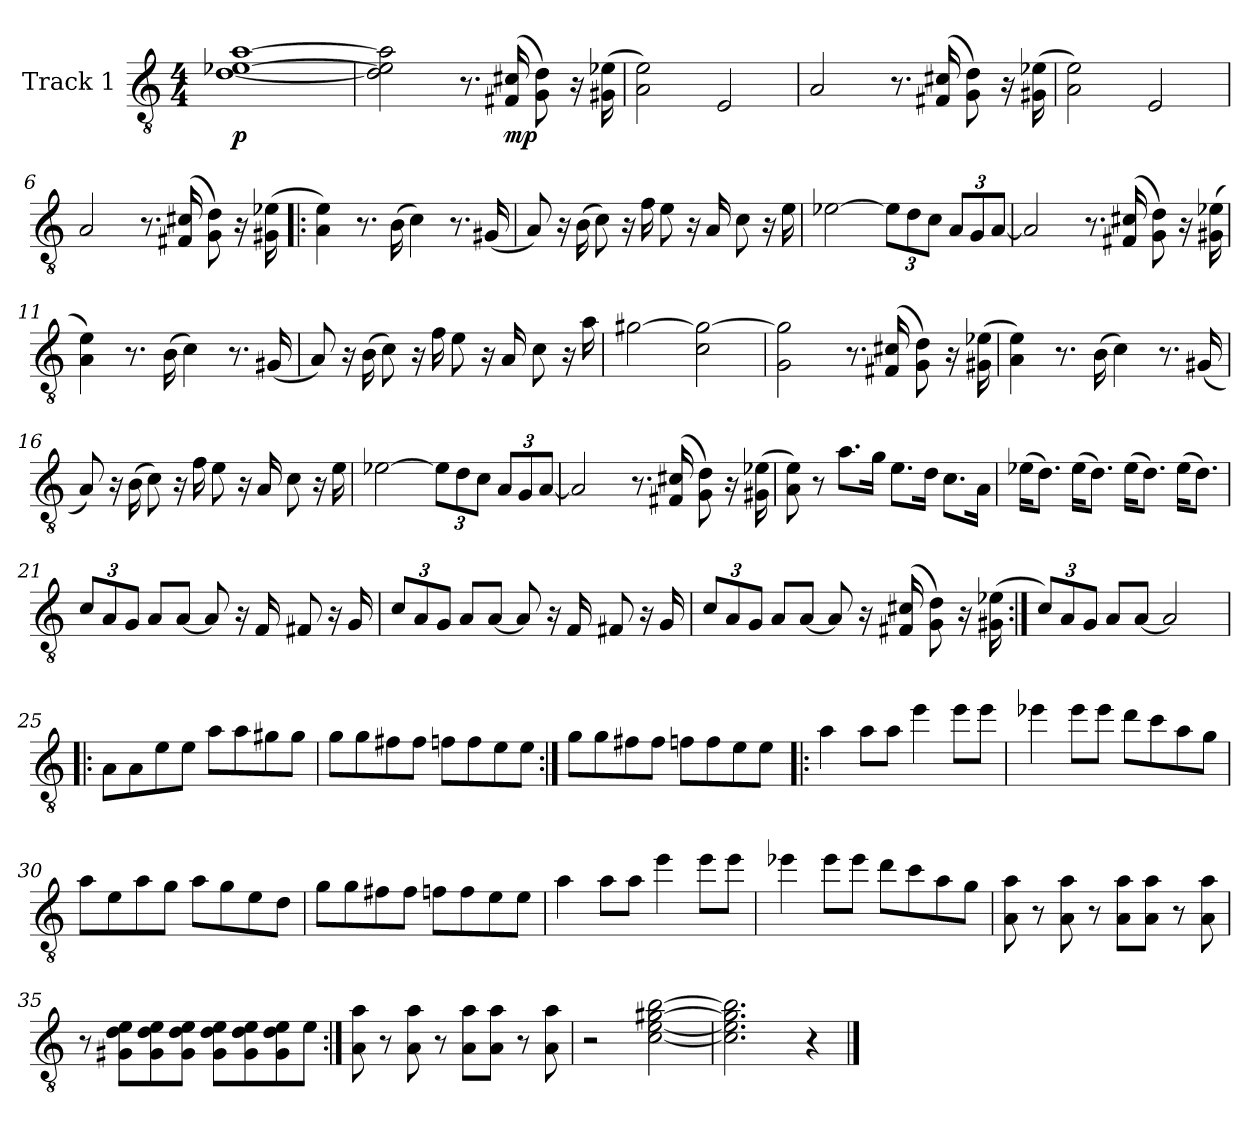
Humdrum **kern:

**kern	**dynam
*part1	*part1
*staff1	*staff1
*I"Track 1	*
*clefGv2	*
*k[]	*
*M4/4	*
*MM120	*
=1	=1
!	!LO:DY:b
[1d [1e-X [1a	p
=2	=2
2d\] 2e-\] 2a\]	.
8.r	.
!	!LO:DY:b
(>16F#X/ 16c#X/	mp
8G\ 8d\)	.
16r	.
(>16G#X\ 16e-X\	.
=3	=3
2A\ 2e\)	.
2E/	.
=4	=4
2A/	.
8.r	.
(>16F#X/ 16c#X/	.
8G\ 8d\)	.
16r	.
(>16G#X\ 16e-X\	.
=5	=5
2A\ 2e\)	.
2E/	.
=6	=6
2A/	.
8.r	.
(>16F#X/ 16c#X/	.
8G\ 8d\)	.
16r	.
(>16G#X\ 16e-X\	.
=7!|:	=7!|:
4A\ 4e\)	.
8.r	.
(>16B\	.
4c\)	.
8.r	.
(<16G#X/	.
!!LO:LB:g=z
=8	=8
8A/)	.
16r	.
(>16B\	.
8c\)	.
16r	.
16f\	.
8e\	.
16r	.
16A/	.
8c\	.
16r	.
16e\	.
=9	=9
[2e-X\	.
*Xbrackettup	*
12e-\L]	.
12d\	.
12c\J	.
12A/L	.
12G/	.
[12A/J	.
=10	=10
2A/]	.
8.r	.
(>16F#X/ 16c#X/	.
8G\ 8d\)	.
16r	.
(>16G#X\ 16e-X\	.
=11	=11
4A\ 4e\)	.
8.r	.
(>16B\	.
4c\)	.
8.r	.
(<16G#X/	.
!!LO:LB:g=z
=12	=12
8A/)	.
16r	.
(>16B\	.
8c\)	.
16r	.
16f\	.
8e\	.
16r	.
16A/	.
8c\	.
16r	.
16a\	.
=13	=13
[2g#X\	.
2c\ 2g#\_	.
=14	=14
2G\ 2g#\]	.
8.r	.
(>16F#X/ 16c#X/	.
8G\ 8d\)	.
16r	.
(>16G#X\ 16e-X\	.
=15	=15
4A\ 4e\)	.
8.r	.
(>16B\	.
4c\)	.
8.r	.
(<16G#X/	.
=16	=16
8A/)	.
16r	.
(>16B\	.
8c\)	.
16r	.
16f\	.
8e\	.
16r	.
16A/	.
8c\	.
16r	.
16e\	.
!!LO:LB:g=z
=17	=17
[2e-X\	.
12e-\L]	.
12d\	.
12c\J	.
12A/L	.
12G/	.
[12A/J	.
=18	=18
2A/]	.
8.r	.
(>16F#X/ 16c#X/	.
8G\ 8d\)	.
16r	.
(>16G#X\ 16e-X\	.
=19	=19
8A\ 8e\)	.
8r	.
8.a\L	.
16g\Jk	.
8.e\L	.
16d\Jk	.
8.c\L	.
16A\Jk	.
=20	=20
(>16e-X\KL	.
8.d\J)	.
(>16e-\KL	.
8.d\J)	.
(>16e-\KL	.
8.d\J)	.
(>16e-\KL	.
8.d\J)	.
!!LO:LB:g=z
=21	=21
12c/L	.
12A/	.
12G/J	.
8A/L	.
[8A/J	.
8A/]	.
16r	.
16F/	.
8F#X/	.
16r	.
16G/	.
=22	=22
12c/L	.
12A/	.
12G/J	.
8A/L	.
[8A/J	.
8A/]	.
16r	.
16F/	.
8F#X/	.
16r	.
16G/	.
=23	=23
12c/L	.
12A/	.
12G/J	.
8A/L	.
[8A/J	.
8A/]	.
16r	.
(>16F#X/ 16c#X/	.
8G\ 8d\)	.
16r	.
(>16G#X\ 16e-X\	.
!!LO:LB:g=z
=24:|!	=24:|!
12c/L)	.
12A/	.
12G/J	.
8A/L	.
[8A/J	.
2A/]	.
=25!|:	=25!|:
*MM164	*
8A\L	.
8A\	.
8e\	.
8e\J	.
8a\L	.
8a\	.
8g#X\	.
8g#\J	.
=26	=26
8g\L	.
8g\	.
8f#X\	.
8f#\J	.
8fn\L	.
8f\	.
8e\	.
8e\J	.
=27:|!	=27:|!
8g\L	.
8g\	.
8f#X\	.
8f#\J	.
8fn\L	.
8f\	.
8e\	.
8e\J	.
=28!|:	=28!|:
4a\	.
8a\L	.
8a\J	.
4ee\	.
8ee\L	.
8ee\J	.
!!LO:LB:g=z
=29	=29
4ee-X\	.
8ee-\L	.
8ee-\J	.
8dd\L	.
8cc\	.
8a\	.
8g\J	.
=30	=30
8a\L	.
8e\	.
8a\	.
8g\J	.
8a\L	.
8g\	.
8e\	.
8d\J	.
=31	=31
8g\L	.
8g\	.
8f#X\	.
8f#\J	.
8fn\L	.
8f\	.
8e\	.
8e\J	.
=32	=32
4a\	.
8a\L	.
8a\J	.
4ee\	.
8ee\L	.
8ee\J	.
=33	=33
4ee-X\	.
8ee-\L	.
8ee-\J	.
8dd\L	.
8cc\	.
8a\	.
8g\J	.
!!LO:LB:g=z
=34	=34
8A\ 8a\	.
8r	.
8A\ 8a\	.
8r	.
8A\ 8a\L	.
8A\ 8a\J	.
8r	.
8A\ 8a\	.
=35	=35
8r	.
8G#X\ 8d\ 8e\L	.
8G#\ 8d\ 8e\	.
8G#\ 8d\ 8e\J	.
8G#\ 8d\ 8e\L	.
8G#\ 8d\ 8e\	.
8G#\ 8d\ 8e\	.
8e\J	.
=36:|!	=36:|!
8A\ 8a\	.
8r	.
8A\ 8a\	.
8r	.
8A\ 8a\L	.
8A\ 8a\J	.
8r	.
8A\ 8a\	.
=37	=37
2r	.
[2c\ [2e\ [2g#X\ [2b\	.
=38	=38
2.c\] 2.e\] 2.g#\] 2.b\]	.
4r	.
==	==
*-	*-
